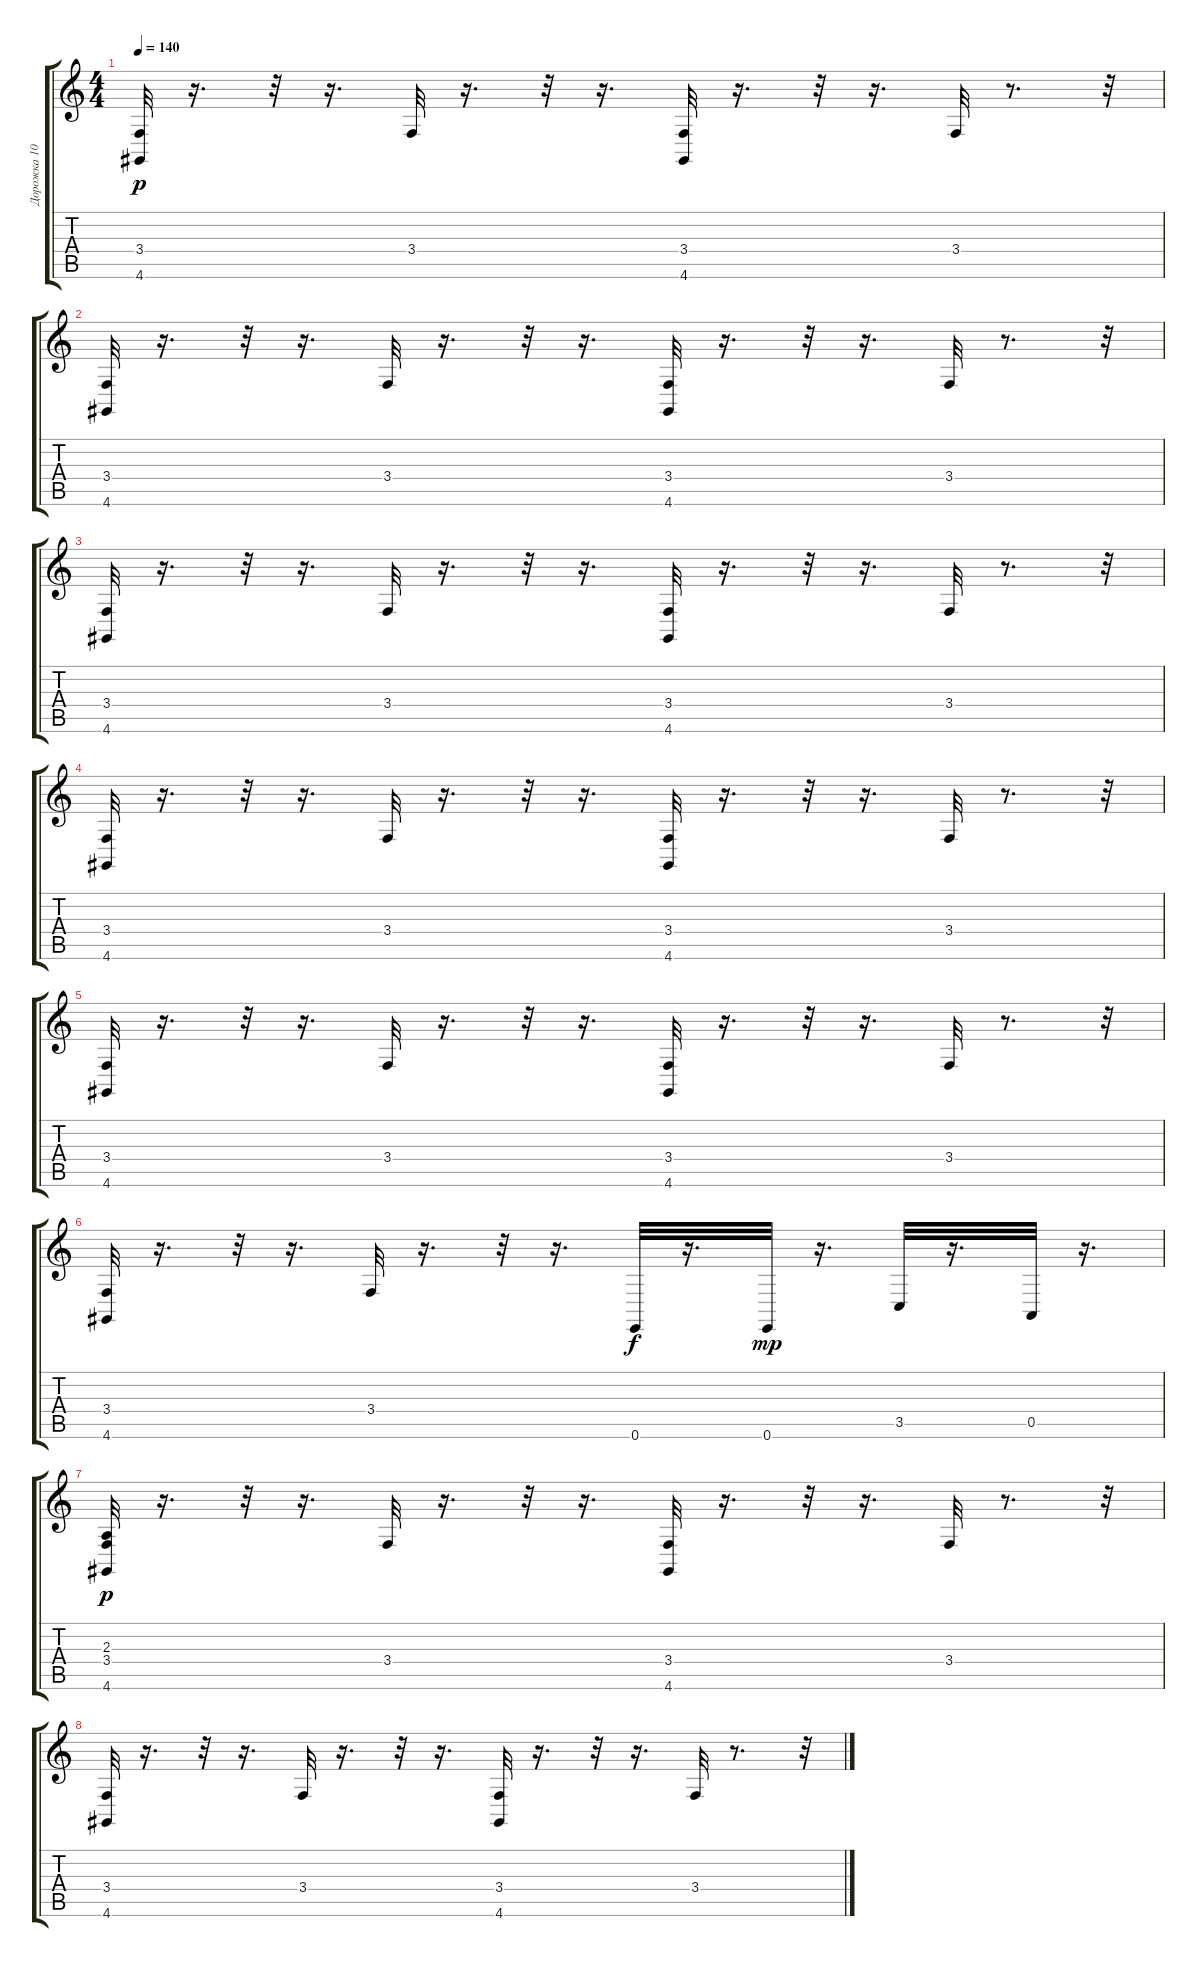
\track ("Дорожка 10" "Дорожка 10") {instrument lead1square}
\staff {score tabs}
\tuning (E4 B3 G3 D3 A2 E2) {hide}
\ts (4 4)
\tempo 140
\clef g2
\ks c
(3.4 4.6).32{dy p} r.16{d} r.32 r.16{d} 3.4.32 r.16{d} r.32 r.16{d} (3.4 4.6).32 r.16{d} r.32 r.16{d} 3.4.32 r.8{d} r.32 |
(3.4 4.6).32 r.16{d} r.32 r.16{d} 3.4.32 r.16{d} r.32 r.16{d} (3.4 4.6).32 r.16{d} r.32 r.16{d} 3.4.32 r.8{d} r.32 |
(3.4 4.6).32 r.16{d} r.32 r.16{d} 3.4.32 r.16{d} r.32 r.16{d} (3.4 4.6).32 r.16{d} r.32 r.16{d} 3.4.32 r.8{d} r.32 |
(3.4 4.6).32 r.16{d} r.32 r.16{d} 3.4.32 r.16{d} r.32 r.16{d} (3.4 4.6).32 r.16{d} r.32 r.16{d} 3.4.32 r.8{d} r.32 |
(3.4 4.6).32 r.16{d} r.32 r.16{d} 3.4.32 r.16{d} r.32 r.16{d} (3.4 4.6).32 r.16{d} r.32 r.16{d} 3.4.32 r.8{d} r.32 |
(3.4 4.6).32 r.16{d} r.32 r.16{d} 3.4.32 r.16{d} r.32 r.16{d} 0.6.32{dy f} r.16{d} 0.6.32{dy mp} r.16{d} 3.5.32 r.16{d} 0.5.32 r.16{d} |
(2.3 3.4 4.6).32{dy p} r.16{d} r.32 r.16{d} 3.4.32 r.16{d} r.32 r.16{d} (3.4 4.6).32 r.16{d} r.32 r.16{d} 3.4.32 r.8{d} r.32 |
(3.4 4.6).32 r.16{d} r.32 r.16{d} 3.4.32 r.16{d} r.32 r.16{d} (3.4 4.6).32 r.16{d} r.32 r.16{d} 3.4.32 r.8{d} r.32
